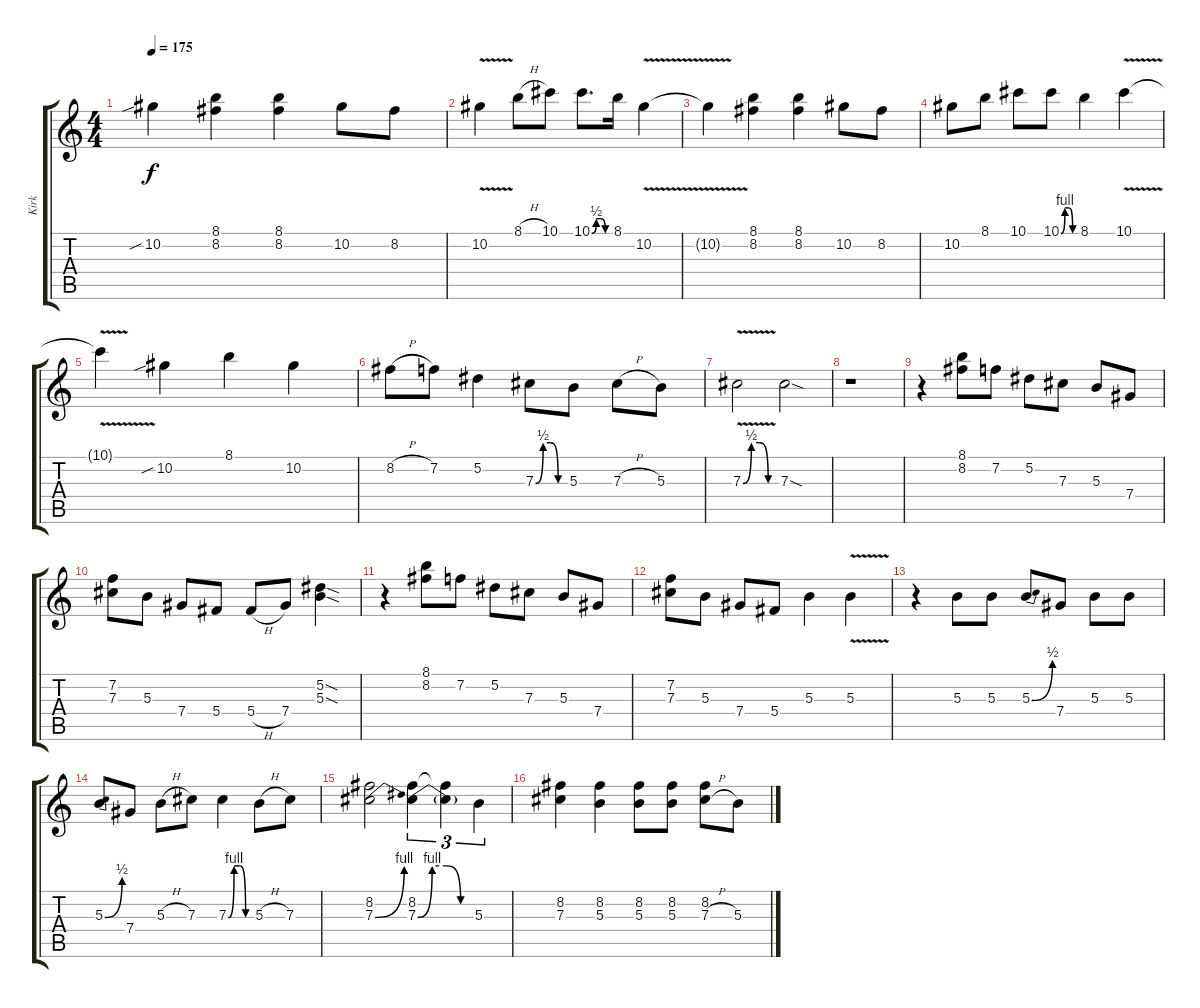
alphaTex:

\track ("Kirk" "Kirk") {instrument overdrivenguitar}
\staff {score tabs}
\tuning (Eb4 Bb3 Gb3 Db3 Ab2 Eb2) {hide}
\ts (4 4)
\tempo 175
\clef g2
\ks c
10.2{sib}.4{dy f} (8.1 8.2).4 (8.1 8.2).4 10.2.8 8.2.8 |
10.2{v}.4 8.1{h}.8 10.1.8 10.1{be (custom 0 0 15 2 30 2 45 0 60 0)}.8{d} 8.1.16 10.2{v}.4 |
10.2{t}.4 (8.1 8.2).4 (8.1 8.2).4 10.2.8 8.2.8 |
10.2.8 8.1.8 10.1.8 10.1{be (custom 0 0 15 4 30 4 45 0 60 0)}.8 8.1.4 10.1{v}.4 |
10.1{t}.4 10.2{sib}.4 8.1.4 10.2.4 |
8.2{h}.8 7.2.8 5.2.4 7.3{be (custom 0 0 15 2 30 2 45 0 60 0)}.8 5.3.8 7.3{h}.8 5.3.8 |
7.3{be (custom 0 0 15 2 30 2 45 0 60 0) v}.2 7.3{sod}.2 |
r.1 |
r.4 (8.1 8.2).8 7.2.8 5.2.8 7.3.8 5.3.8 7.4.8 |
(7.2 7.3).8 5.3.8 7.4.8 5.4.8 5.4{h}.8 7.4.8 (5.2{sod} 5.3{sod}).4 |
r.4 (8.1 8.2).8 7.2.8 5.2.8 7.3.8 5.3.8 7.4.8 |
(7.2 7.3).8 5.3.8 7.4.8 5.4.8 5.3.4 5.3{v}.4 |
r.4 5.3.8 5.3.8 5.3{be (bend 0 0 60 2)}.8 7.4.8 5.3.8 5.3.8 |
5.3{be (bend 0 0 60 2)}.8 7.4.8 5.3{h}.8 7.3.8 7.3{be (custom 0 0 15 4 30 4 45 0 60 0)}.4 5.3{h}.8 7.3.8 |
(8.2 7.3{be (bend 0 0 60 4)}).2 (8.2 7.3{be (custom 0 0 15 4 30 4 45 0 60 0)}).4{tu (3 2)} (8.2{t} 7.3{t}).4{tu (3 2)} 5.3.4{tu (3 2)} |
(8.2 7.3).4 (8.2 5.3).4 (8.2 5.3).8 (8.2 5.3).8 (8.2 7.3{h}).8 5.3.8
